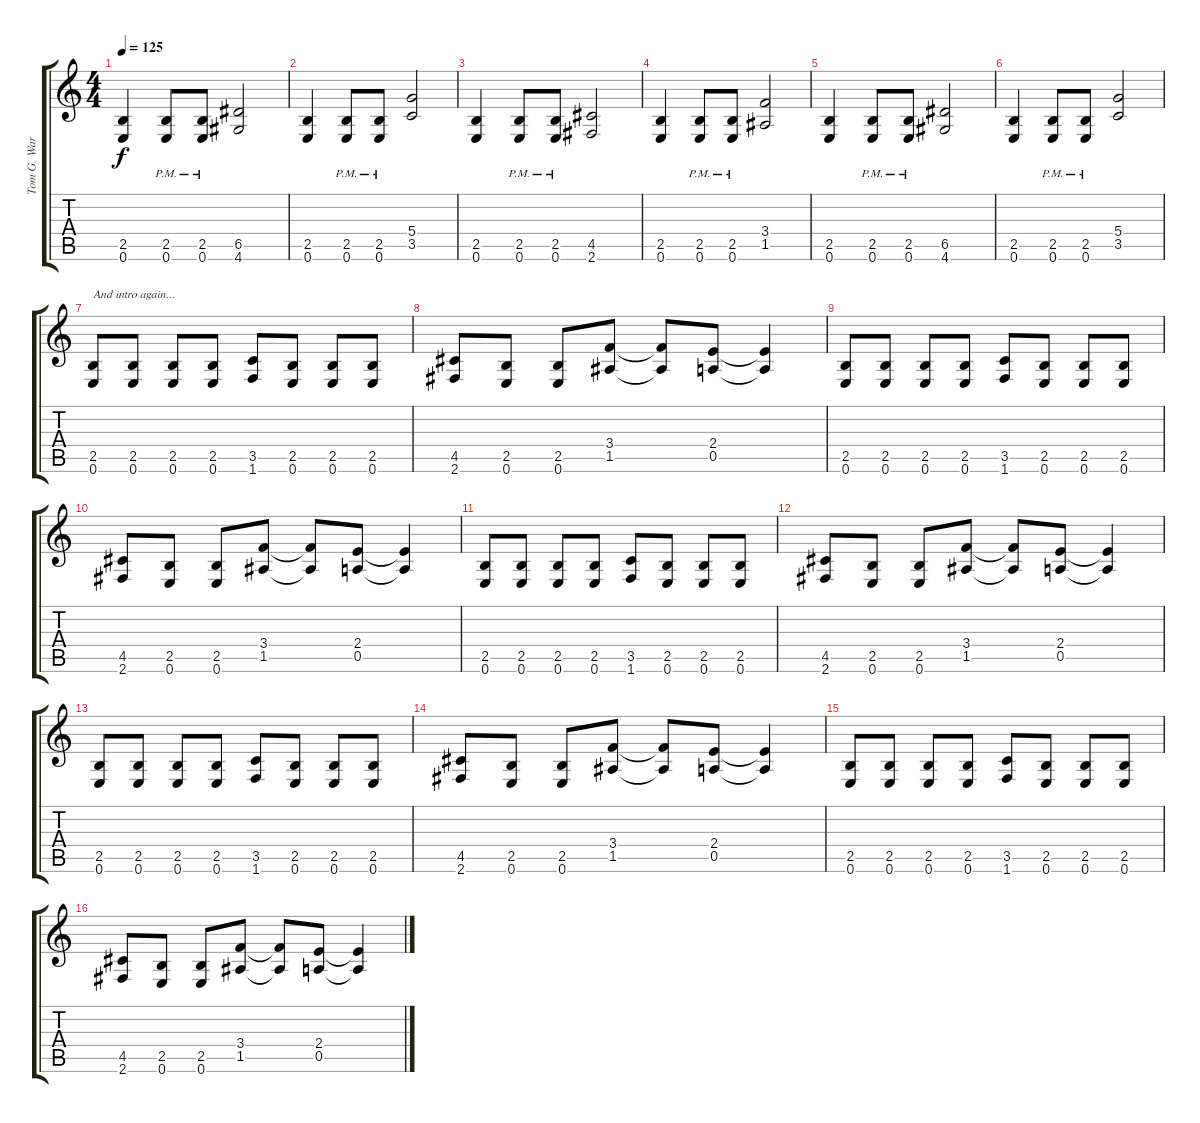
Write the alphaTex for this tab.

\track ("Tom G. Warrior" "Tom G. War") {instrument overdrivenguitar}
\staff {score tabs}
\tuning (E4 B3 G3 D3 A2 E2) {hide}
\ts (4 4)
\tempo 125
\clef g2
\ks c
(2.5 0.6).4{dy f} (2.5{pm} 0.6{pm}).8 (2.5{pm} 0.6{pm}).8 (6.5 4.6).2 |
(2.5 0.6).4 (2.5{pm} 0.6{pm}).8 (2.5{pm} 0.6{pm}).8 (5.4 3.5).2 |
(2.5 0.6).4 (2.5{pm} 0.6{pm}).8 (2.5{pm} 0.6{pm}).8 (4.5 2.6).2 |
(2.5 0.6).4 (2.5{pm} 0.6{pm}).8 (2.5{pm} 0.6{pm}).8 (3.4 1.5).2 |
(2.5 0.6).4 (2.5{pm} 0.6{pm}).8 (2.5{pm} 0.6{pm}).8 (6.5 4.6).2 |
(2.5 0.6).4 (2.5{pm} 0.6{pm}).8 (2.5{pm} 0.6{pm}).8 (5.4 3.5).2 |
(2.5 0.6).8{txt "And intro again..."} (2.5 0.6).8 (2.5 0.6).8 (2.5 0.6).8 (3.5 1.6).8 (2.5 0.6).8 (2.5 0.6).8 (2.5 0.6).8 |
(4.5 2.6).8 (2.5 0.6).8 (2.5 0.6).8 (3.4 1.5).8 (3.4{t} 1.5{t}).8 (2.4 0.5).8 (2.4{t} 0.5{t}).4 |
(2.5 0.6).8 (2.5 0.6).8 (2.5 0.6).8 (2.5 0.6).8 (3.5 1.6).8 (2.5 0.6).8 (2.5 0.6).8 (2.5 0.6).8 |
(4.5 2.6).8 (2.5 0.6).8 (2.5 0.6).8 (3.4 1.5).8 (3.4{t} 1.5{t}).8 (2.4 0.5).8 (2.4{t} 0.5{t}).4 |
(2.5 0.6).8 (2.5 0.6).8 (2.5 0.6).8 (2.5 0.6).8 (3.5 1.6).8 (2.5 0.6).8 (2.5 0.6).8 (2.5 0.6).8 |
(4.5 2.6).8 (2.5 0.6).8 (2.5 0.6).8 (3.4 1.5).8 (3.4{t} 1.5{t}).8 (2.4 0.5).8 (2.4{t} 0.5{t}).4 |
(2.5 0.6).8 (2.5 0.6).8 (2.5 0.6).8 (2.5 0.6).8 (3.5 1.6).8 (2.5 0.6).8 (2.5 0.6).8 (2.5 0.6).8 |
(4.5 2.6).8 (2.5 0.6).8 (2.5 0.6).8 (3.4 1.5).8 (3.4{t} 1.5{t}).8 (2.4 0.5).8 (2.4{t} 0.5{t}).4 |
(2.5 0.6).8 (2.5 0.6).8 (2.5 0.6).8 (2.5 0.6).8 (3.5 1.6).8 (2.5 0.6).8 (2.5 0.6).8 (2.5 0.6).8 |
(4.5 2.6).8 (2.5 0.6).8 (2.5 0.6).8 (3.4 1.5).8 (3.4{t} 1.5{t}).8 (2.4 0.5).8 (2.4{t} 0.5{t}).4
